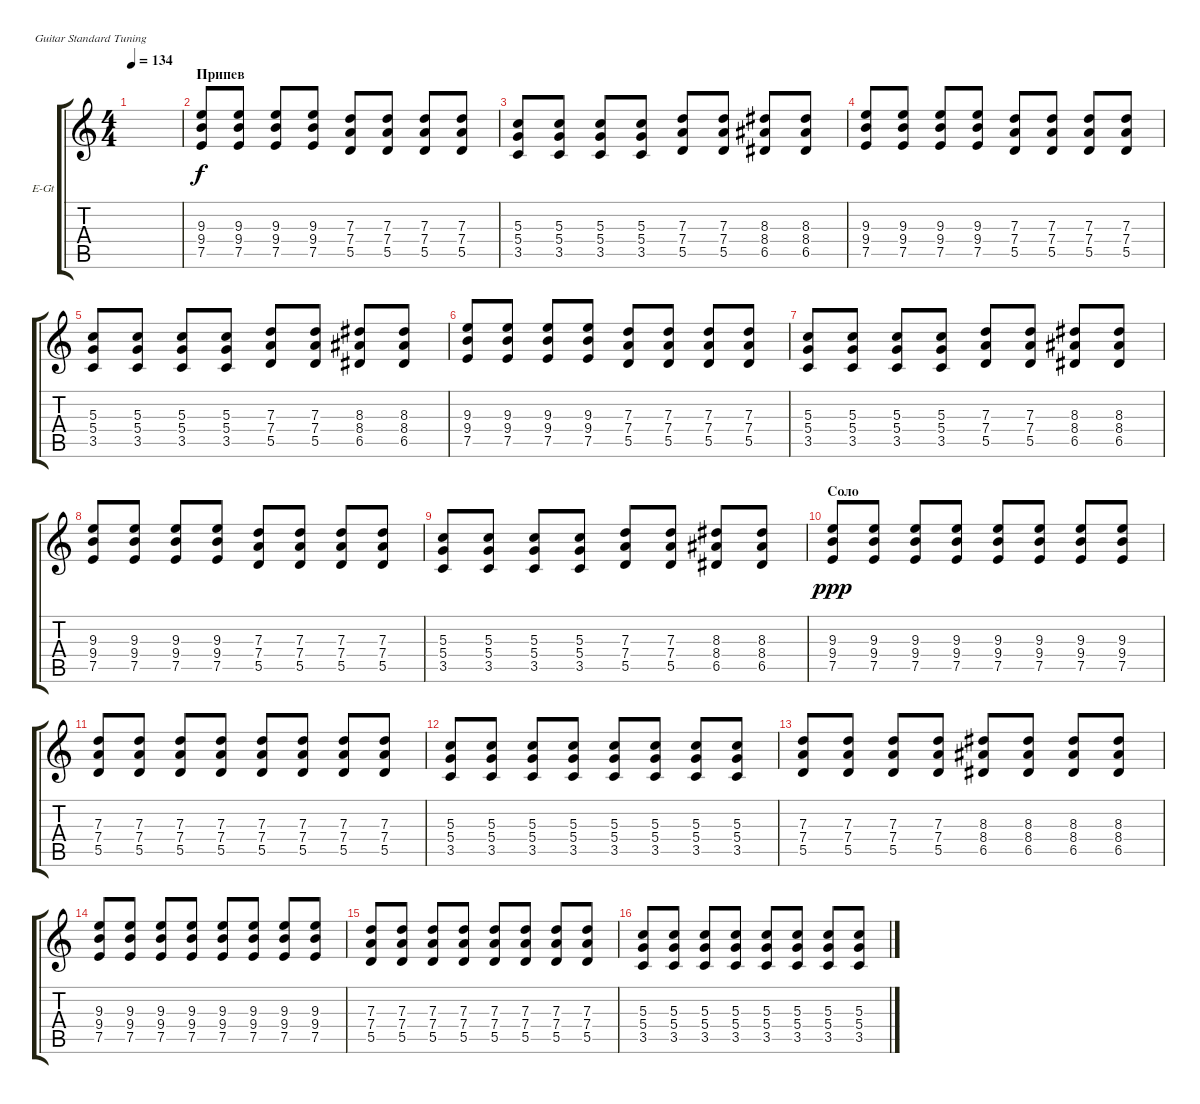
\defaultSystemsLayout 4
\bracketExtendMode groupsimilarinstruments
\firstSystemTrackNameOrientation horizontal
\otherSystemsTrackNameOrientation horizontal
\track ("Electric Guitar (Drive)" "E-Gt") {instrument overdrivenguitar}
\staff {score tabs}
\tuning (E4 B3 G3 D3 A2 E2)
\ts (4 4)
\tempo 134
\clef g2
\ks c
|
\section ("" "Припев")
(9.3 9.4 7.5).8 (9.3 9.4 7.5).8 (9.3 9.4 7.5).8 (9.3 9.4 7.5).8 (7.3 7.4 5.5).8 (7.3 7.4 5.5).8 (7.3 7.4 5.5).8 (7.3 7.4 5.5).8 |
(5.3 5.4 3.5).8 (5.3 5.4 3.5).8 (5.3 5.4 3.5).8 (5.3 5.4 3.5).8 (5.5 7.4 7.3).8 (5.5 7.4 7.3).8 (8.3 8.4 6.5).8 (6.5 8.3 8.4).8 |
(9.3 9.4 7.5).8 (9.3 9.4 7.5).8 (9.3 9.4 7.5).8 (9.3 9.4 7.5).8 (7.3 7.4 5.5).8 (7.3 7.4 5.5).8 (7.3 7.4 5.5).8 (7.3 7.4 5.5).8 |
(5.3 5.4 3.5).8 (5.3 5.4 3.5).8 (5.3 5.4 3.5).8 (5.3 5.4 3.5).8 (5.5 7.4 7.3).8 (5.5 7.4 7.3).8 (8.3 8.4 6.5).8 (6.5 8.3 8.4).8 |
(9.3 9.4 7.5).8 (9.3 9.4 7.5).8 (9.3 9.4 7.5).8 (9.3 9.4 7.5).8 (7.3 7.4 5.5).8 (7.3 7.4 5.5).8 (7.3 7.4 5.5).8 (7.3 7.4 5.5).8 |
(5.3 5.4 3.5).8 (5.3 5.4 3.5).8 (5.3 5.4 3.5).8 (5.3 5.4 3.5).8 (5.5 7.4 7.3).8 (5.5 7.4 7.3).8 (8.3 8.4 6.5).8 (6.5 8.3 8.4).8 |
(9.3 9.4 7.5).8 (9.3 9.4 7.5).8 (9.3 9.4 7.5).8 (9.3 9.4 7.5).8 (7.3 7.4 5.5).8 (7.3 7.4 5.5).8 (7.3 7.4 5.5).8 (7.3 7.4 5.5).8 |
(5.3 5.4 3.5).8 (5.3 5.4 3.5).8 (5.3 5.4 3.5).8 (5.3 5.4 3.5).8 (5.5 7.4 7.3).8 (5.5 7.4 7.3).8 (8.3 8.4 6.5).8 (6.5 8.3 8.4).8 |
\section ("" "Соло")
(7.5 9.4 9.3).8{dy ppp} (7.5 9.4 9.3).8 (7.5 9.4 9.3).8 (7.5 9.4 9.3).8 (7.5 9.4 9.3).8 (7.5 9.4 9.3).8 (7.5 9.4 9.3).8 (7.5 9.4 9.3).8 |
(7.3 7.4 5.5).8 (7.3 7.4 5.5).8 (7.3 7.4 5.5).8 (7.3 7.4 5.5).8 (7.3 7.4 5.5).8 (7.3 7.4 5.5).8 (7.3 7.4 5.5).8 (7.3 7.4 5.5).8 |
(5.3 5.4 3.5).8 (5.3 5.4 3.5).8 (5.3 5.4 3.5).8 (5.3 5.4 3.5).8 (5.3 5.4 3.5).8 (5.3 5.4 3.5).8 (5.3 5.4 3.5).8 (5.3 5.4 3.5).8 |
(7.3 7.4 5.5).8 (5.5 7.4 7.3).8 (5.5 7.4 7.3).8 (5.5 7.4 7.3).8 (8.3 8.4 6.5).8 (8.3 8.4 6.5).8 (8.3 8.4 6.5).8 (8.3 8.4 6.5).8 |
(7.5 9.4 9.3).8 (7.5 9.4 9.3).8 (7.5 9.4 9.3).8 (7.5 9.4 9.3).8 (7.5 9.4 9.3).8 (7.5 9.4 9.3).8 (7.5 9.4 9.3).8 (7.5 9.4 9.3).8 |
(7.3 7.4 5.5).8 (7.3 7.4 5.5).8 (7.3 7.4 5.5).8 (7.3 7.4 5.5).8 (7.3 7.4 5.5).8 (7.3 7.4 5.5).8 (7.3 7.4 5.5).8 (7.3 7.4 5.5).8 |
(5.3 5.4 3.5).8 (5.3 5.4 3.5).8 (5.3 5.4 3.5).8 (5.3 5.4 3.5).8 (5.3 5.4 3.5).8 (5.3 5.4 3.5).8 (5.3 5.4 3.5).8 (5.3 5.4 3.5).8
